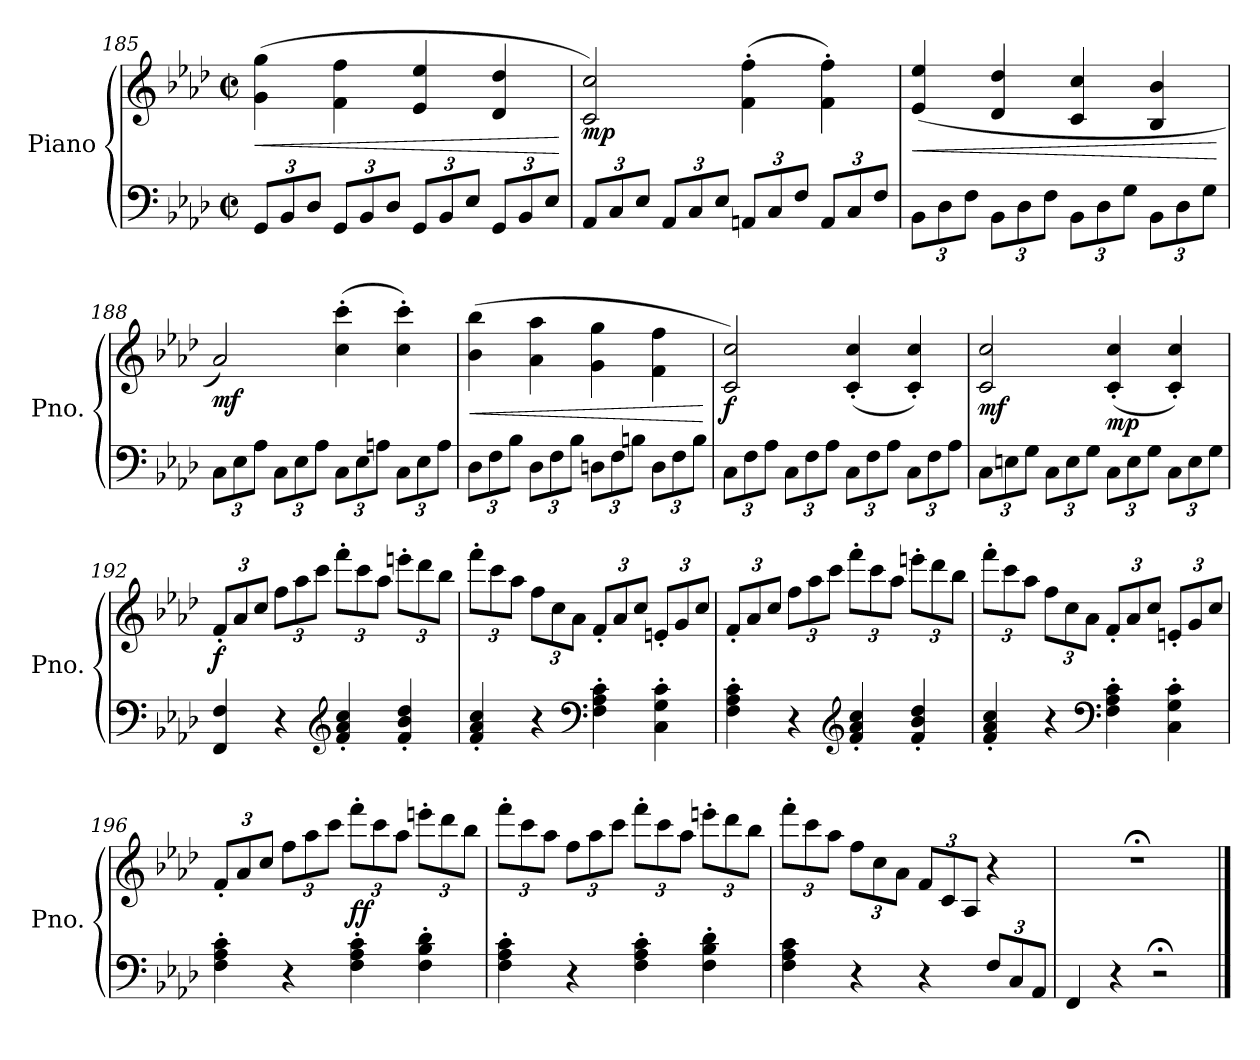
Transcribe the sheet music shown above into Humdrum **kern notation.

**kern	**kern	**dynam
*part1	*part1	*part1
*staff2	*staff1	*staff1/2
*I"Piano	*	*
*I'Pno.	*	*
*clefF4	*clefG2	*
*k[b-e-a-d-]	*k[b-e-a-d-]	*
*M2/2	*M2/2	*
*met(c|)	*met(c|)	*
*Xbrackettup	*	*
=185	=185	=185
!	!	!LO:HP:b
12GG/L	(>4g\ 4gg\	<
12BB-/	.	.
12D-/J	.	.
12GG/L	4f\ 4ff\	.
12BB-/	.	.
12D-/J	.	.
12GG/L	4e-/ 4ee-/	.
12BB-/	.	.
12E-/J	.	.
12GG/L	4d-/ 4dd-/	.
12BB-/	.	.
12E-/J	.	.
.	.	[
=186	=186	=186
!	!	!LO:DY:b
12AA-/L	2c/ 2cc/)	mp
12C/	.	.
12E-/J	.	.
12AA-/L	.	.
12C/	.	.
12E-/J	.	.
12AAn/L	(>4f\' 4ff\'	.
12C/	.	.
12F/J	.	.
12AA/L	4f\' 4ff\')	.
12C/	.	.
12F/J	.	.
!!LO:LB:g=z
=187	=187	=187
!	!	!LO:HP:b
12BB-\L	(>4e-/ 4ee-/	<
12D-\	.	.
12F\J	.	.
12BB-\L	4d-/ 4dd-/	.
12D-\	.	.
12F\J	.	.
12BB-\L	4c/ 4cc/	.
12D-\	.	.
12G\J	.	.
12BB-\L	4B-/ 4b-/	.
12D-\	.	.
12G\J	.	.
.	.	[
=188	=188	=188
!	!	!LO:DY:b
12C\L	2a-/)	mf
12E-\	.	.
12A-\J	.	.
12C\L	.	.
12E-\	.	.
12A-\J	.	.
12C\L	(>4cc\' 4ccc\'	.
12E-\	.	.
12An\J	.	.
12C\L	4cc\' 4ccc\')	.
12E-\	.	.
12A\J	.	.
=189	=189	=189
!	!	!LO:HP:b
12D-\L	(>4b-\ 4bb-\	<
12F\	.	.
12B-\J	.	.
12D-\L	4a-\ 4aa-\	.
12F\	.	.
12B-\J	.	.
12Dn\L	4g\ 4gg\	.
12F\	.	.
12Bn\J	.	.
12D\L	4f\ 4ff\	.
12F\	.	.
12B\J	.	.
.	.	[
!!LO:PB:g=z
=190	=190	=190
!	!	!LO:DY:b
12C\L	2c/ 2cc/)	f
12F\	.	.
12A-\J	.	.
12C\L	.	.
12F\	.	.
12A-\J	.	.
12C\L	(<4c/' 4cc/'	.
12F\	.	.
12A-\J	.	.
12C\L	4c/' 4cc/')	.
12F\	.	.
12A-\J	.	.
=191	=191	=191
!	!	!LO:DY:b
12C\L	2c/ 2cc/	mf
12En\	.	.
12G\J	.	.
12C\L	.	.
12E\	.	.
12G\J	.	.
!	!	!LO:DY:b
12C\L	(<4c/' 4cc/'	mp
12E\	.	.
12G\J	.	.
12C\L	4c/' 4cc/')	.
12E\	.	.
12G\J	.	.
=192	=192	=192
*	*Xbrackettup	*
!	!	!LO:DY:b
4FF/ 4F/	12f'/L	f
.	12a-/	.
.	12cc/J	.
4r	12ff\L	.
.	12aa-\	.
.	12ccc\J	.
*clefG2	*	*
4f/' 4a-/' 4cc/'	12fff'\L	.
.	12ccc\	.
.	12aa-\J	.
4f/' 4b-/' 4dd-/'	12eeen'\L	.
.	12ddd-\	.
.	12bb-\J	.
!!LO:LB:g=z
=193	=193	=193
4f/' 4a-/' 4cc/'	12fff'\L	.
.	12ccc\	.
.	12aa-\J	.
4r	12ff\L	.
.	12cc\	.
.	12a-\J	.
*clefF4	*	*
4F\' 4A-\' 4c\'	12f'/L	.
.	12a-/	.
.	12cc/J	.
4C\' 4G\' 4c\'	12en'/L	.
.	12g/	.
.	12cc/J	.
=194	=194	=194
4F\' 4A-\' 4c\'	12f'/L	.
.	12a-/	.
.	12cc/J	.
4r	12ff\L	.
.	12aa-\	.
.	12ccc\J	.
*clefG2	*	*
4f/' 4a-/' 4cc/'	12fff'\L	.
.	12ccc\	.
.	12aa-\J	.
4f/' 4b-/' 4dd-/'	12eeen'\L	.
.	12ddd-\	.
.	12bb-\J	.
=195	=195	=195
4f/' 4a-/' 4cc/'	12fff'\L	.
.	12ccc\	.
.	12aa-\J	.
4r	12ff\L	.
.	12cc\	.
.	12a-\J	.
*clefF4	*	*
4F\' 4A-\' 4c\'	12f'/L	.
.	12a-/	.
.	12cc/J	.
4C\' 4G\' 4c\'	12en'/L	.
.	12g/	.
.	12cc/J	.
!!LO:LB:g=z
=196	=196	=196
4F\' 4A-\' 4c\'	12f'/L	.
.	12a-/	.
.	12cc/J	.
4r	12ff\L	.
.	12aa-\	.
.	12ccc\J	.
!	!	!LO:DY:b
4F\' 4A-\' 4c\'	12fff'\L	ff
.	12ccc\	.
.	12aa-\J	.
4F\' 4B-\' 4d-\'	12eeen'\L	.
.	12ddd-\	.
.	12bb-\J	.
=197	=197	=197
4F\' 4A-\' 4c\'	12fff'\L	.
.	12ccc\	.
.	12aa-\J	.
4r	12ff\L	.
.	12aa-\	.
.	12ccc\J	.
4F\' 4A-\' 4c\'	12fff'\L	.
.	12ccc\	.
.	12aa-\J	.
4F\' 4B-\' 4d-\'	12eeen'\L	.
.	12ddd-\	.
.	12bb-\J	.
=198	=198	=198
4F\ 4A-\ 4c\	12fff'\L	.
.	12ccc\	.
.	12aa-\J	.
4r	12ff\L	.
.	12cc\	.
.	12a-\J	.
4r	12f/L	.
.	12c/	.
.	12A-/J	.
12F/L	4r	.
12C/	.	.
12AA-/J	.	.
!!LO:LB:g=z
=199	=199	=199
4FF/	1r;<	.
4r	.	.
2r;	.	.
==	==	==
*-	*-	*-
